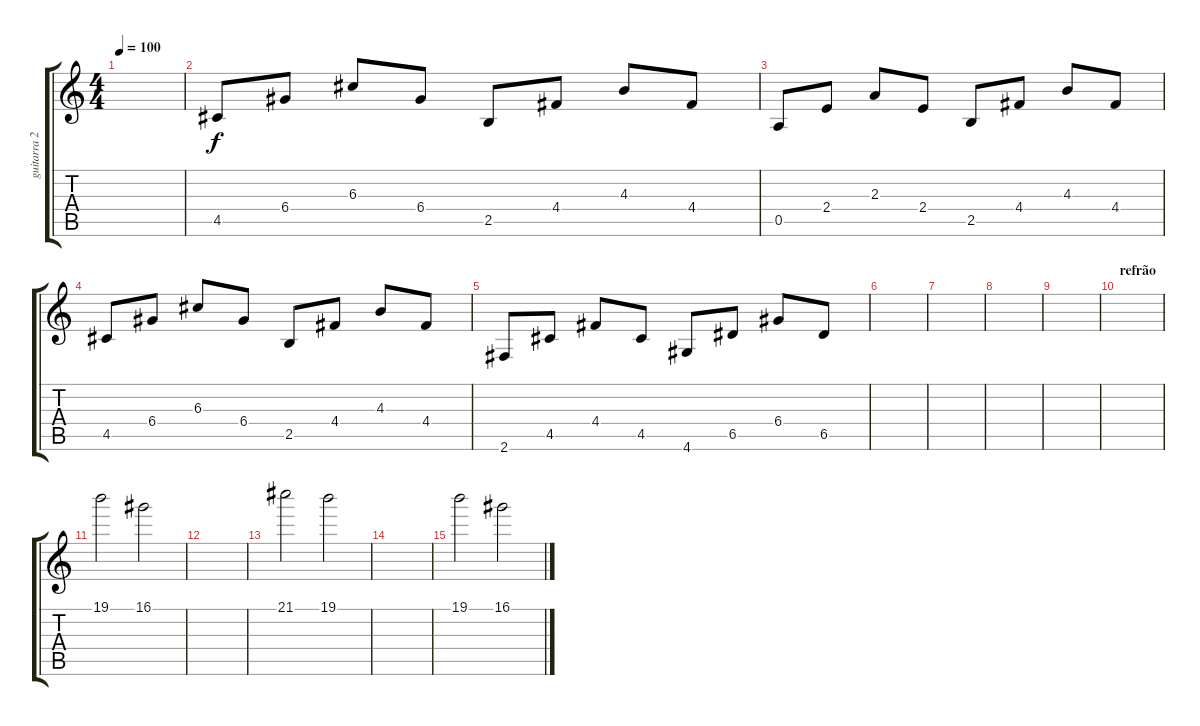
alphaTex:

\track ("guitarra 2" "guitarra 2") {instrument distortionguitar}
\staff {score tabs}
\tuning (E4 B3 G3 D3 A2 E2) {hide}
\ts (4 4)
\tempo 100
\clef g2
\ks c
|
4.5.8{volume 13 instrument electricguitarjazz} 6.4.8 6.3.8 6.4.8 2.5.8 4.4.8 4.3.8 4.4.8 |
0.5.8 2.4.8 2.3.8 2.4.8 2.5.8 4.4.8 4.3.8 4.4.8 |
4.5.8 6.4.8 6.3.8 6.4.8 2.5.8 4.4.8 4.3.8 4.4.8 |
2.6.8 4.5.8 4.4.8 4.5.8 4.6.8 6.5.8 6.4.8 6.5.8 |
|
|
|
|
\section ("" "refrão")
|
19.1.2{volume 9 instrument distortionguitar} 16.1.2 |
|
21.1.2 19.1.2 |
|
19.1.2 16.1.2
